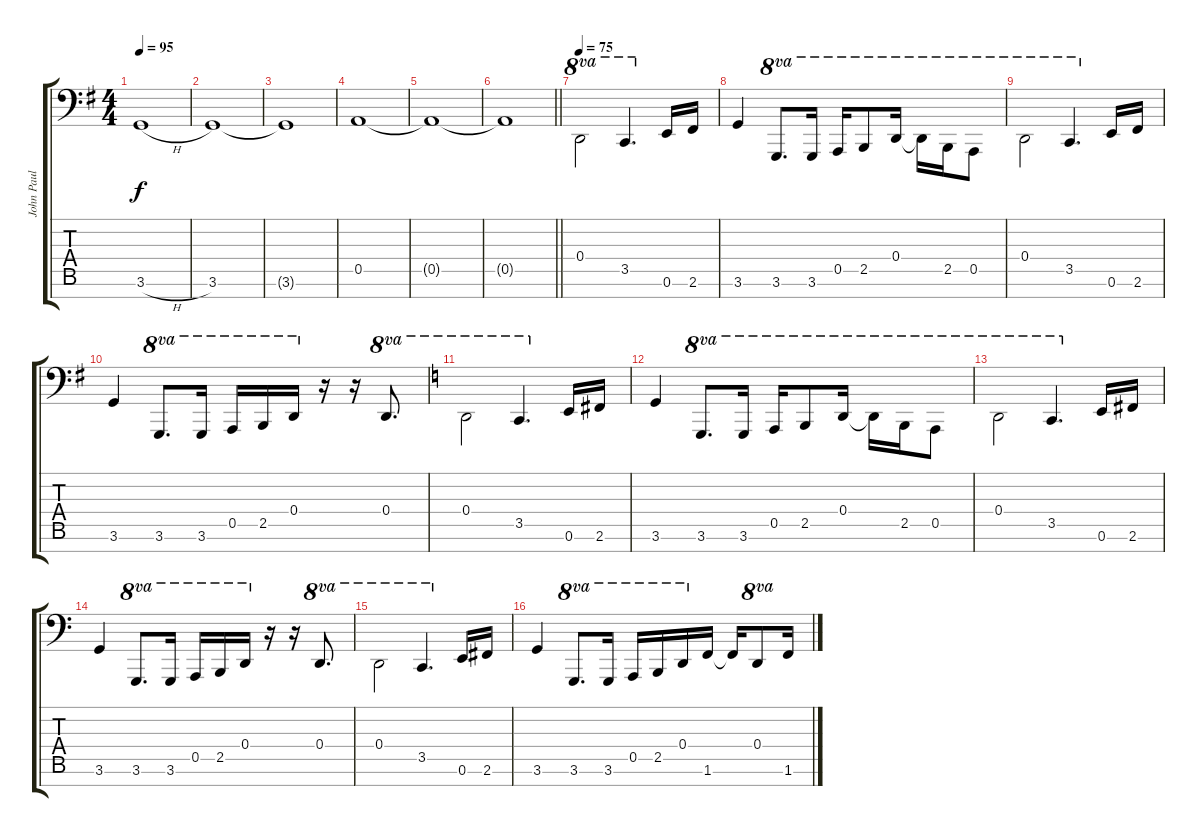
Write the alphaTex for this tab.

\track ("John Paul Jones (Orgão 2)" "John Paul ") {instrument drawbarorgan}
\staff {score tabs}
\tuning (E4 B3 G3 D3 A2 E2 C-1) {hide}
\ts (4 4)
\tempo 95
\clef f4
\ks g
3.6{h t}.1{dy f} |
3.6.1 |
3.6{t}.1 |
0.5.1 |
0.5{t}.1 |
\barLineRight lightlight
0.5{t}.1 |
\tempo 75
0.4.2{ot 8va beam Down} 3.5.4{d ot 8va beam Up} 0.6.16 2.6.16 |
3.6.4 3.6.8{d ot 8va} 3.6.16{ot 8va} 0.5.16{ot 8va} 2.5.8{ot 8va} 0.4.16{ot 8va} 0.4{t}.16{ot 8va beam Down} 2.5.16{ot 8va beam Down} 0.5.8{ot 8va beam Down} |
0.4.2{ot 8va beam Down} 3.5.4{d ot 8va beam Up} 0.6.16 2.6.16 |
3.6.4 3.6.8{d ot 8va} 3.6.16{ot 8va} 0.5.16{ot 8va beam Up} 2.5.16{ot 8va beam Up} 0.4.16{ot 8va beam Up} r.16 r.16 0.4.8{d ot 8va} |
\ks c
0.4.2{ot 8va beam Down} 3.5.4{d ot 8va beam Up} 0.6.16 2.6.16 |
3.6.4 3.6.8{d ot 8va} 3.6.16{ot 8va} 0.5.16{ot 8va beam Up} 2.5.8{ot 8va beam Up} 0.4.16{ot 8va beam Up} 0.4{t}.16{ot 8va beam Down} 2.5.16{ot 8va beam Down} 0.5.8{ot 8va beam Down} |
0.4.2{ot 8va beam Down} 3.5.4{d ot 8va beam Up} 0.6.16 2.6.16 |
3.6.4 3.6.8{d ot 8va} 3.6.16{ot 8va} 0.5.16{ot 8va beam Up} 2.5.16{ot 8va beam Up} 0.4.16{ot 8va beam Up} r.16 r.16 0.4.8{d ot 8va} |
0.4.2{ot 8va beam Down} 3.5.4{d ot 8va beam Up} 0.6.16 2.6.16 |
3.6.4 3.6.8{d ot 8va} 3.6.16{ot 8va} 0.5.16{ot 8va beam Up} 2.5.16{ot 8va beam Up} 0.4.16{ot 8va beam Up} 1.6.16{beam Up} 1.6{t}.16 0.4.8{ot 8va} 1.6.16
